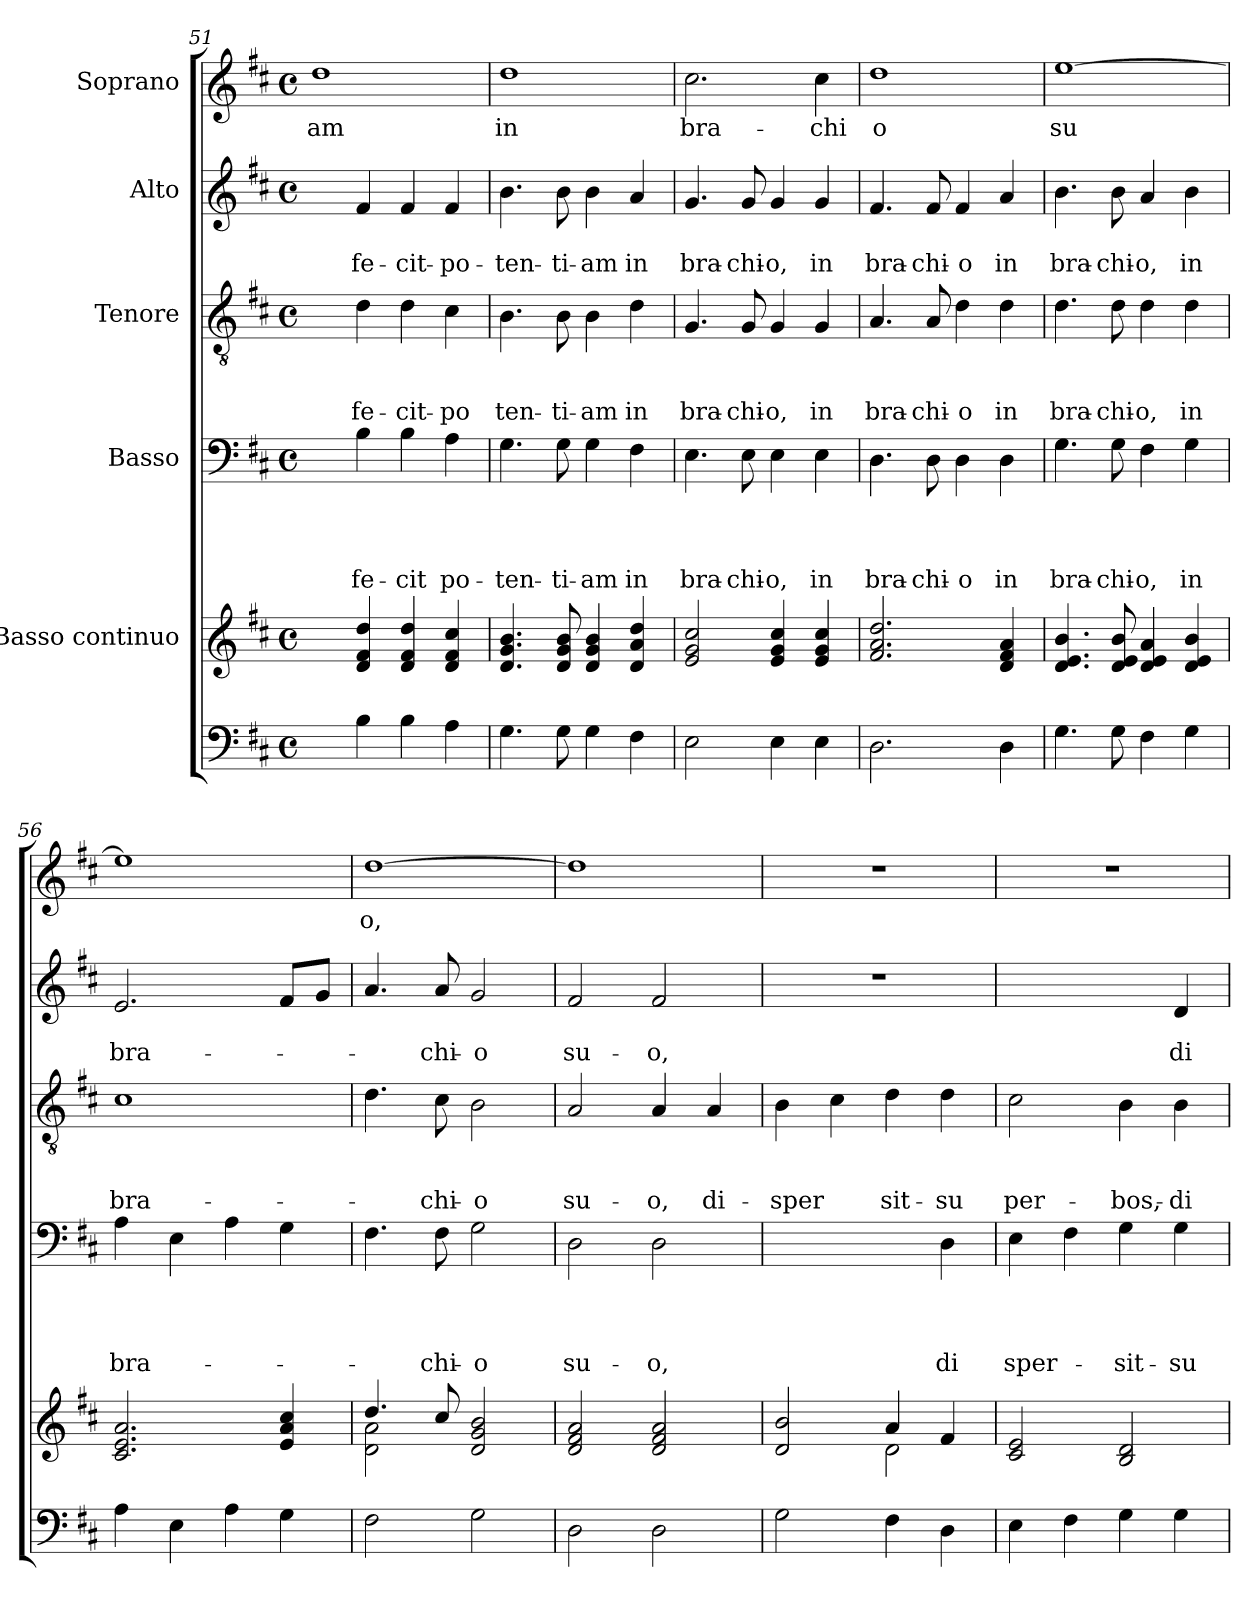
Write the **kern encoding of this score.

**kern	**kern	**kern	**text	**text	**text	**text	**kern	**text	**text	**text	**kern	**text	**text	**kern	**text
*part6	*part5	*part4	*part4	*part4	*part4	*part4	*part3	*part3	*part3	*part3	*part2	*part2	*part2	*part1	*part1
*staff6	*staff5	*staff4	*staff4	*staff4	*staff4	*staff4	*staff3	*staff3	*staff3	*staff3	*staff2	*staff2	*staff2	*staff1	*staff1
*	*I"Basso continuo	*I"Basso	*	*	*	*	*I"Tenore	*	*	*	*I"Alto	*	*	*I"Soprano	*
*clefF4	*clefG2	*clefF4	*	*	*	*	*clefGv2	*	*	*	*clefG2	*	*	*clefG2	*
*k[f#c#]	*k[f#c#]	*k[f#c#]	*	*	*	*	*k[f#c#]	*	*	*	*k[f#c#]	*	*	*k[f#c#]	*
*D:	*D:	*D:	*	*	*	*	*D:	*	*	*	*D:	*	*	*D:	*
*M4/4	*M4/4	*M4/4	*	*	*	*	*M4/4	*	*	*	*M4/4	*	*	*M4/4	*
*met(c)	*met(c)	*met(c)	*	*	*	*	*met(c)	*	*	*	*met(c)	*	*	*met(c)	*
=51	=51	=51	=51	=51	=51	=51	=51	=51	=51	=51	=51	=51	=51	=51	=51
!	!	!	!	!	!	!	!	!	!	!	!	!	!	!	!LO:LY:b
4ryy	4ryy	4ryy	.	.	.	.	4ryy	.	.	.	4ryy	.	.	1dd	-am
!	!	!	!	!	!	!LO:LY:b	!	!	!	!LO:LY:b	!	!	!LO:LY:b	!	!
4B\	4d/ 4f#/ 4dd/	4B\	.	.	.	fe-	4d\	.	.	fe-	4f#/	.	fe-	.	.
!	!	!	!	!	!	!LO:LY:b	!	!	!	!LO:LY:b	!	!	!LO:LY:b	!	!
4B\	4d/ 4f#/ 4dd/	4B\	.	.	.	-cit	4d\	.	.	-cit-	4f#/	.	-cit-	.	.
!	!	!	!	!	!	!LO:LY:b	!	!	!	!LO:LY:b	!	!	!LO:LY:b	!	!
4A\	4d/ 4f#/ 4cc#/	4A\	.	.	.	po-	4c#\	.	.	-po	4f#/	.	-po-	.	.
=52	=52	=52	=52	=52	=52	=52	=52	=52	=52	=52	=52	=52	=52	=52	=52
!	!	!	!	!	!	!LO:LY:b	!	!	!	!LO:LY:b	!	!	!LO:LY:b	!	!LO:LY:b
4.G\	4.d/ 4.g/ 4.b/	4.G\	.	.	.	-ten-	4.B\	.	.	ten-	4.b\	.	-ten-	1dd	in
!	!	!	!	!	!	!LO:LY:b	!	!	!	!LO:LY:b	!	!	!LO:LY:b	!	!
8G\	8d/ 8g/ 8b/	8G\	.	.	.	-ti-	8B\	.	.	-ti-	8b\	.	-ti-	.	.
!	!	!	!	!	!	!LO:LY:b	!	!	!	!LO:LY:b	!	!	!LO:LY:b	!	!
4G\	4d/ 4g/ 4b/	4G\	.	.	.	-am	4B\	.	.	-am	4b\	.	-am	.	.
!	!	!	!	!	!	!LO:LY:b	!	!	!	!LO:LY:b	!	!	!LO:LY:b	!	!
4F#\	4d/ 4a/ 4dd/	4F#\	.	.	.	in	4d\	.	.	in	4a/	.	in	.	.
!!LO:LB:g=z
=53	=53	=53	=53	=53	=53	=53	=53	=53	=53	=53	=53	=53	=53	=53	=53
!	!	!	!	!	!	!LO:LY:b	!	!	!	!LO:LY:b	!	!	!LO:LY:b	!	!LO:LY:b
2E\	2e/ 2g/ 2cc#/	4.E\	.	.	.	bra-	4.G/	.	.	bra-	4.g/	.	bra-	2.cc#\	bra-
!	!	!	!	!	!	!LO:LY:b	!	!	!	!LO:LY:b	!	!	!LO:LY:b	!	!
.	.	8E\	.	.	.	-chi-	8G/	.	.	-chi-	8g/	.	-chi-	.	.
!	!	!	!	!	!	!LO:LY:b	!	!	!	!LO:LY:b	!	!	!LO:LY:b	!	!
4E\	4e/ 4g/ 4cc#/	4E\	.	.	.	-o,	4G/	.	.	-o,	4g/	.	-o,	.	.
!	!	!	!	!	!	!LO:LY:b	!	!	!	!LO:LY:b	!	!	!LO:LY:b	!	!LO:LY:b
4E\	4e/ 4g/ 4cc#/	4E\	.	.	.	in	4G/	.	.	in	4g/	.	in	4cc#\	-chi
=54	=54	=54	=54	=54	=54	=54	=54	=54	=54	=54	=54	=54	=54	=54	=54
!	!	!	!	!	!	!LO:LY:b	!	!	!	!LO:LY:b	!	!	!LO:LY:b	!	!LO:LY:b
2.D\	2.f#/ 2.a/ 2.dd/	4.D\	.	.	.	bra-	4.A/	.	.	bra-	4.f#/	.	bra-	1dd	o
!	!	!	!	!	!	!LO:LY:b	!	!	!	!LO:LY:b	!	!	!LO:LY:b	!	!
.	.	8D\	.	.	.	-chi-	8A/	.	.	-chi-	8f#/	.	-chi-	.	.
!	!	!	!	!	!	!LO:LY:b	!	!	!	!LO:LY:b	!	!	!LO:LY:b	!	!
.	.	4D\	.	.	.	-o	4d\	.	.	-o	4f#/	.	-o	.	.
!	!	!	!	!	!	!LO:LY:b	!	!	!	!LO:LY:b	!	!	!LO:LY:b	!	!
4D\	4d/ 4f#/ 4a/	4D\	.	.	.	in	4d\	.	.	in	4a/	.	in	.	.
=55	=55	=55	=55	=55	=55	=55	=55	=55	=55	=55	=55	=55	=55	=55	=55
!	!	!	!	!	!	!LO:LY:b	!	!	!	!LO:LY:b	!	!	!LO:LY:b	!	!LO:LY:b
4.G\	4.d/ 4.e/ 4.b/	4.G\	.	.	.	bra-	4.d\	.	.	bra-	4.b\	.	bra-	[>1ee	su
!	!	!	!	!	!	!LO:LY:b	!	!	!	!LO:LY:b	!	!	!LO:LY:b	!	!
8G\	8d/ 8e/ 8b/	8G\	.	.	.	-chi-	8d\	.	.	-chi-	8b\	.	-chi-	.	.
!	!	!	!	!	!	!LO:LY:b	!	!	!	!LO:LY:b	!	!	!LO:LY:b	!	!
4F#\	4d/ 4e/ 4a/	4F#\	.	.	.	-o,	4d\	.	.	-o,	4a/	.	-o,	.	.
!	!	!	!	!	!	!LO:LY:b	!	!	!	!LO:LY:b	!	!	!LO:LY:b	!	!
4G\	4d/ 4e/ 4b/	4G\	.	.	.	in	4d\	.	.	in	4b\	.	in	.	.
=56	=56	=56	=56	=56	=56	=56	=56	=56	=56	=56	=56	=56	=56	=56	=56
!	!	!	!	!	!	!LO:LY:b	!	!	!	!LO:LY:b	!	!	!LO:LY:b	!	!
4A\	2.c#/ 2.e/ 2.a/	4A\	.	.	.	bra-	1c#	.	.	bra-	2.e/	.	bra-	1ee]	.
4E\	.	4E\	.	.	.	.	.	.	.	.	.	.	.	.	.
4A\	.	4A\	.	.	.	.	.	.	.	.	.	.	.	.	.
4G\	4e/ 4a/ 4cc#/	4G\	.	.	.	.	.	.	.	.	8f#/L	.	.	.	.
.	.	.	.	.	.	.	.	.	.	.	8g/J	.	.	.	.
=57	=57	=57	=57	=57	=57	=57	=57	=57	=57	=57	=57	=57	=57	=57	=57
*	*^	*	*	*	*	*	*	*	*	*	*	*	*	*	*
!	!	!	!	!	!	!	!	!	!	!	!	!	!	!	!	!LO:LY:b
2F#\	4.dd/	2d\ 2a\	4.F#\	.	.	.	.	4.d\	.	.	.	4.a/	.	.	[>1dd	o,
!	!	!	!	!	!	!	!LO:LY:b	!	!	!	!LO:LY:b	!	!	!LO:LY:b	!	!
.	8cc#/	.	8F#\	.	.	.	-chi-	8c#\	.	.	-chi-	8a/	.	-chi-	.	.
!	!	!	!	!	!	!	!LO:LY:b	!	!	!	!LO:LY:b	!	!	!LO:LY:b	!	!
2G\	2d/ 2g/ 2b/	2ryy	2G\	.	.	.	-o	2B\	.	.	-o	2g/	.	-o	.	.
=58	=58	=58	=58	=58	=58	=58	=58	=58	=58	=58	=58	=58	=58	=58	=58	=58
!	!	!	!	!	!	!	!LO:LY:b	!	!	!	!LO:LY:b	!	!	!LO:LY:b	!	!
*	*v	*v	*	*	*	*	*	*	*	*	*	*	*	*	*	*
2D\	2d/ 2f#/ 2a/	2D\	.	.	.	su-	2A/	.	.	su-	2f#/	.	su-	1dd]	.
!	!	!	!	!	!	!LO:LY:b	!	!	!	!LO:LY:b	!	!	!LO:LY:b	!	!
2D\	2d/ 2f#/ 2a/	2D\	.	.	.	-o,	4A/	.	.	-o,	2f#/	.	-o,	.	.
!	!	!	!	!	!	!	!	!	!	!LO:LY:b	!	!	!	!	!
.	.	.	.	.	.	.	4A/	.	.	di-	.	.	.	.	.
!!LO:PB:g=z
=59	=59	=59	=59	=59	=59	=59	=59	=59	=59	=59	=59	=59	=59	=59	=59
*	*^	*	*	*	*	*	*	*	*	*	*	*	*	*	*
!	!	!	!	!	!	!	!	!	!	!	!LO:LY:b	!	!	!	!	!
2G\	2d/ 2b/	2ryy	2.ryy	.	.	.	.	4B\	.	.	-sper	1r	.	.	1r	.
.	.	.	.	.	.	.	.	4c#\	.	.	.	.	.	.	.	.
!	!	!	!	!	!	!	!	!	!	!	!LO:LY:b	!	!	!	!	!
4F#\	4a/	2d\	.	.	.	.	.	4d\	.	.	sit-	.	.	.	.	.
!	!	!	!	!	!	!	!LO:LY:b	!	!	!	!LO:LY:b	!	!	!	!	!
4D\	4f#/	.	4D\	.	.	.	di	4d\	.	.	-su	.	.	.	.	.
*	*v	*v	*	*	*	*	*	*	*	*	*	*	*	*	*	*
!!LO:LB:g=z
=60	=60	=60	=60	=60	=60	=60	=60	=60	=60	=60	=60	=60	=60	=60	=60
!	!	!	!	!	!	!LO:LY:b	!	!	!	!LO:LY:b	!	!	!	!	!
4E\	2c#/ 2e/	4E\	.	.	.	sper-	2c#\	.	.	per-	2.ryy	.	.	1r	.
4F#\	.	4F#\	.	.	.	.	.	.	.	.	.	.	.	.	.
!	!	!	!	!	!	!LO:LY:b	!	!	!	!LO:LY:b	!	!	!	!	!
4G\	2B/ 2d/	4G\	.	.	.	-sit-	4B\	.	.	-bos,-	.	.	.	.	.
!	!	!	!	!	!	!LO:LY:b	!	!	!	!LO:LY:b	!	!	!LO:LY:b	!	!
4G\	.	4G\	.	.	.	-su	4B\	.	.	-di	4d/	.	di-	.	.
=	=	=	=	=	=	=	=	=	=	=	=	=	=	=	=
*-	*-	*-	*-	*-	*-	*-	*-	*-	*-	*-	*-	*-	*-	*-	*-
